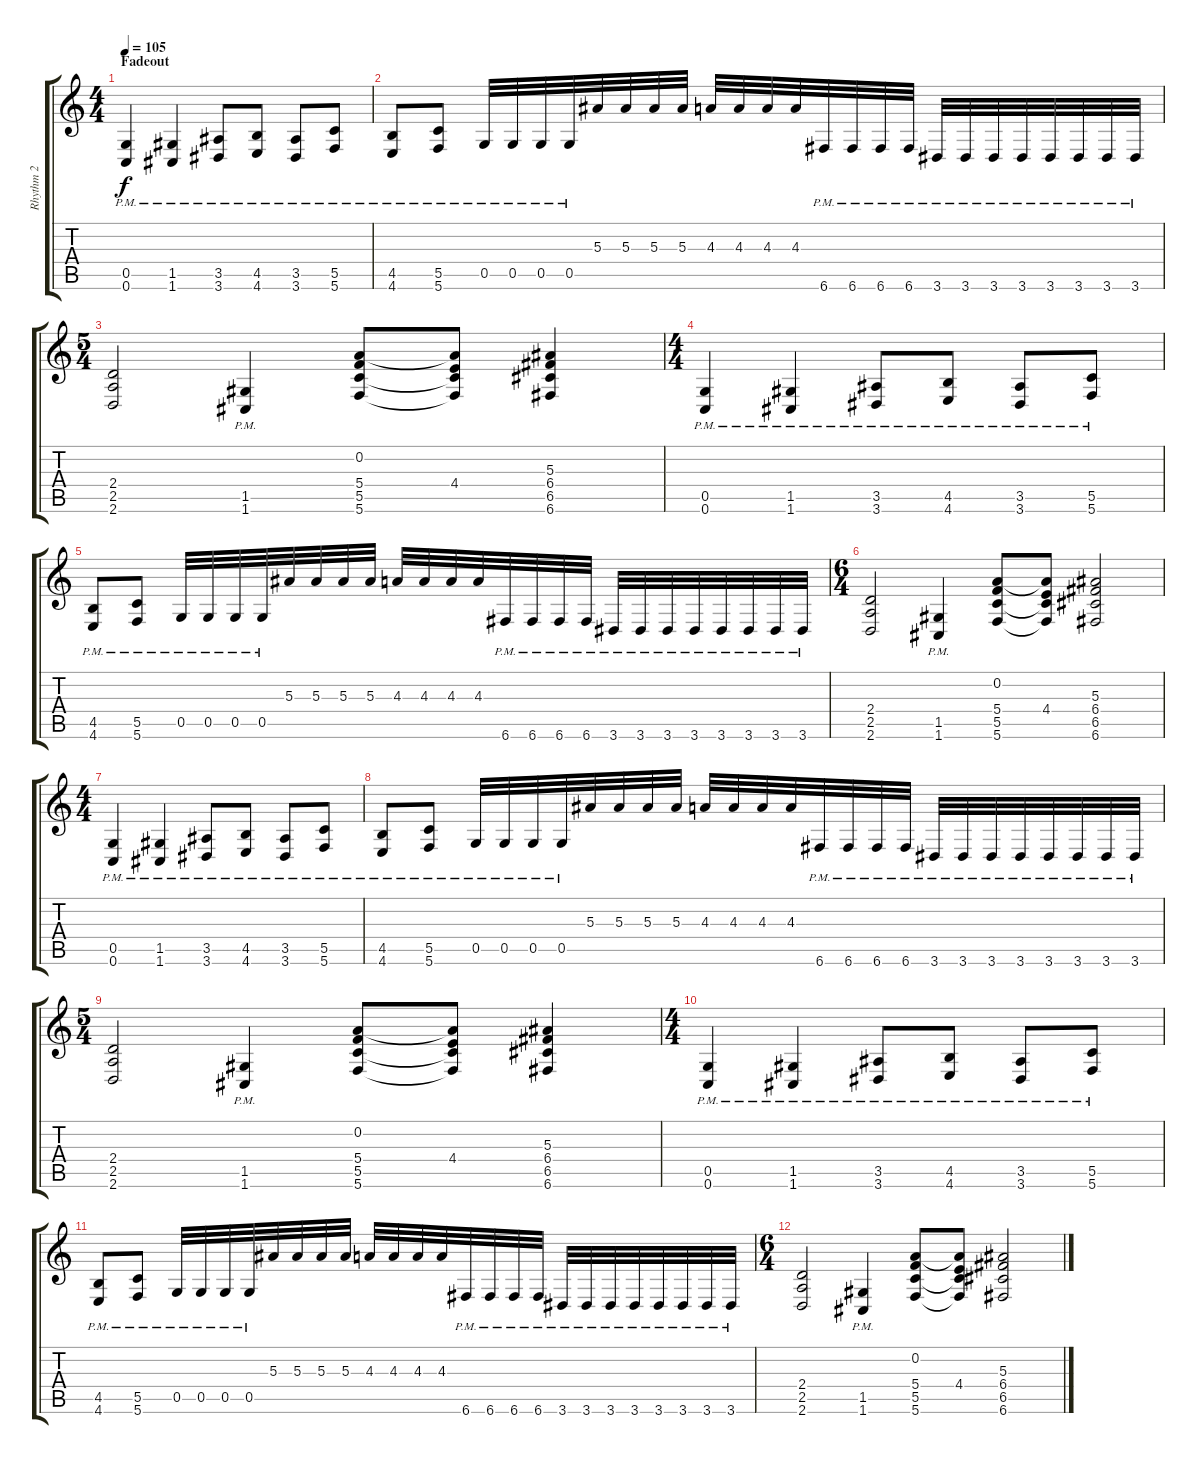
\track ("Rhythm 2" "Rhythm 2") {instrument distortionguitar}
\staff {score tabs}
\tuning (D4 A3 F3 C3 G2 C2) {hide}
\ts (4 4)
\section ("" "Fadeout")
\tempo 105
\clef g2
\ks c
(0.5{pm} 0.6{pm}).4{dy f} (1.5{pm} 1.6{pm}).4 (3.5{pm} 3.6{pm}).8 (4.5{pm} 4.6{pm}).8 (3.5{pm} 3.6{pm}).8 (5.5{pm} 5.6{pm}).8 |
(4.5{pm} 4.6{pm}).8 (5.5{pm} 5.6{pm}).8 0.5{pm}.32 0.5{pm}.32 0.5{pm}.32 0.5{pm}.32 5.3.32 5.3.32 5.3.32 5.3.32 4.3.32 4.3.32 4.3.32 4.3.32 6.6{pm}.32 6.6{pm}.32 6.6{pm}.32 6.6{pm}.32 3.6{pm}.32 3.6{pm}.32 3.6{pm}.32 3.6{pm}.32 3.6{pm}.32 3.6{pm}.32 3.6{pm}.32 3.6{pm}.32 |
\ts (5 4)
(2.4 2.5 2.6).2 (1.5{pm} 1.6{pm}).4 (0.2 5.4 5.5 5.6).8 (0.2{t} 4.4 5.5{t} 5.6{t}).8 (5.3 6.4 6.5 6.6).4 |
\ts (4 4)
(0.5{pm} 0.6{pm}).4 (1.5{pm} 1.6{pm}).4 (3.5{pm} 3.6{pm}).8 (4.5{pm} 4.6{pm}).8 (3.5{pm} 3.6{pm}).8 (5.5{pm} 5.6{pm}).8 |
(4.5{pm} 4.6{pm}).8 (5.5{pm} 5.6{pm}).8 0.5{pm}.32 0.5{pm}.32 0.5{pm}.32 0.5{pm}.32 5.3.32 5.3.32 5.3.32 5.3.32 4.3.32 4.3.32 4.3.32 4.3.32 6.6{pm}.32 6.6{pm}.32 6.6{pm}.32 6.6{pm}.32 3.6{pm}.32 3.6{pm}.32 3.6{pm}.32 3.6{pm}.32 3.6{pm}.32 3.6{pm}.32 3.6{pm}.32 3.6{pm}.32 |
\ts (6 4)
(2.4 2.5 2.6).2 (1.5{pm} 1.6{pm}).4 (0.2 5.4 5.5 5.6).8 (0.2{t} 4.4 5.5{t} 5.6{t}).8 (5.3 6.4 6.5 6.6).2 |
\ts (4 4)
(0.5{pm} 0.6{pm}).4 (1.5{pm} 1.6{pm}).4 (3.5{pm} 3.6{pm}).8 (4.5{pm} 4.6{pm}).8 (3.5{pm} 3.6{pm}).8 (5.5{pm} 5.6{pm}).8 |
(4.5{pm} 4.6{pm}).8 (5.5{pm} 5.6{pm}).8 0.5{pm}.32 0.5{pm}.32 0.5{pm}.32 0.5{pm}.32 5.3.32 5.3.32 5.3.32 5.3.32 4.3.32 4.3.32 4.3.32 4.3.32 6.6{pm}.32 6.6{pm}.32 6.6{pm}.32 6.6{pm}.32 3.6{pm}.32 3.6{pm}.32 3.6{pm}.32 3.6{pm}.32 3.6{pm}.32 3.6{pm}.32 3.6{pm}.32 3.6{pm}.32 |
\ts (5 4)
(2.4 2.5 2.6).2 (1.5{pm} 1.6{pm}).4 (0.2 5.4 5.5 5.6).8 (0.2{t} 4.4 5.5{t} 5.6{t}).8 (5.3 6.4 6.5 6.6).4 |
\ts (4 4)
(0.5{pm} 0.6{pm}).4 (1.5{pm} 1.6{pm}).4 (3.5{pm} 3.6{pm}).8 (4.5{pm} 4.6{pm}).8 (3.5{pm} 3.6{pm}).8 (5.5{pm} 5.6{pm}).8 |
(4.5{pm} 4.6{pm}).8 (5.5{pm} 5.6{pm}).8 0.5{pm}.32 0.5{pm}.32 0.5{pm}.32 0.5{pm}.32 5.3.32 5.3.32 5.3.32 5.3.32 4.3.32 4.3.32 4.3.32 4.3.32 6.6{pm}.32 6.6{pm}.32 6.6{pm}.32 6.6{pm}.32 3.6{pm}.32 3.6{pm}.32 3.6{pm}.32 3.6{pm}.32 3.6{pm}.32 3.6{pm}.32 3.6{pm}.32 3.6{pm}.32 |
\ts (6 4)
(2.4 2.5 2.6).2 (1.5{pm} 1.6{pm}).4 (0.2 5.4 5.5 5.6).8 (0.2{t} 4.4 5.5{t} 5.6{t}).8 (5.3 6.4 6.5 6.6).2
